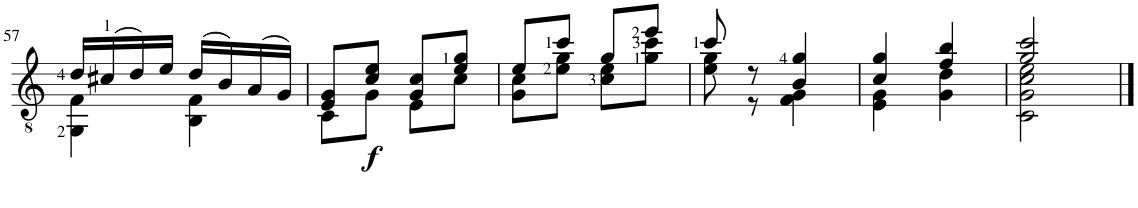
**kern	**dynam
*part1	*part1
*staff1	*staff1
*I"Guitar	*
*I'Guit.	*
!!LO:PB:g=z
*clefGv2	*
*k[]	*
*M2/4	*
=57	=57
*^	*
16d/LL	4GG\ 4F\	.
(16c#X/	.	.
16d/)	.	.
16e/JJ	.	.
(16d/LL	4BB\ 4F\	.
16B/)	.	.
(16A/	.	.
16G/JJ)	.	.
=58	=58	=58
8E/ 8G/L	8C\L	.
!	!	!LO:DY:b
8c/ 8e/J	8G\J	f
8G/ 8c/L	8E\L	.
8e/ 8g/J	8c\J	.
=59	=59	=59
8e/L	8G\ 8c\L	.
8cc/J	8e\ 8g\J	.
8g/L	8c\ 8e\L	.
8ee/J	8g\ 8cc\J	.
=60	=60	=60
8cc/	8e\ 8g\	.
8r	8r	.
4B/ 4g/	4F\ 4G\	.
=61	=61	=61
4c/ 4g/	4E\ 4G\	.
4f/ 4b/	4G\ 4d\	.
=62	=62	=62
2g/ 2cc/	2C\ 2G\ 2c\ 2e\	.
*v	*v	*
==	==
*-	*-
